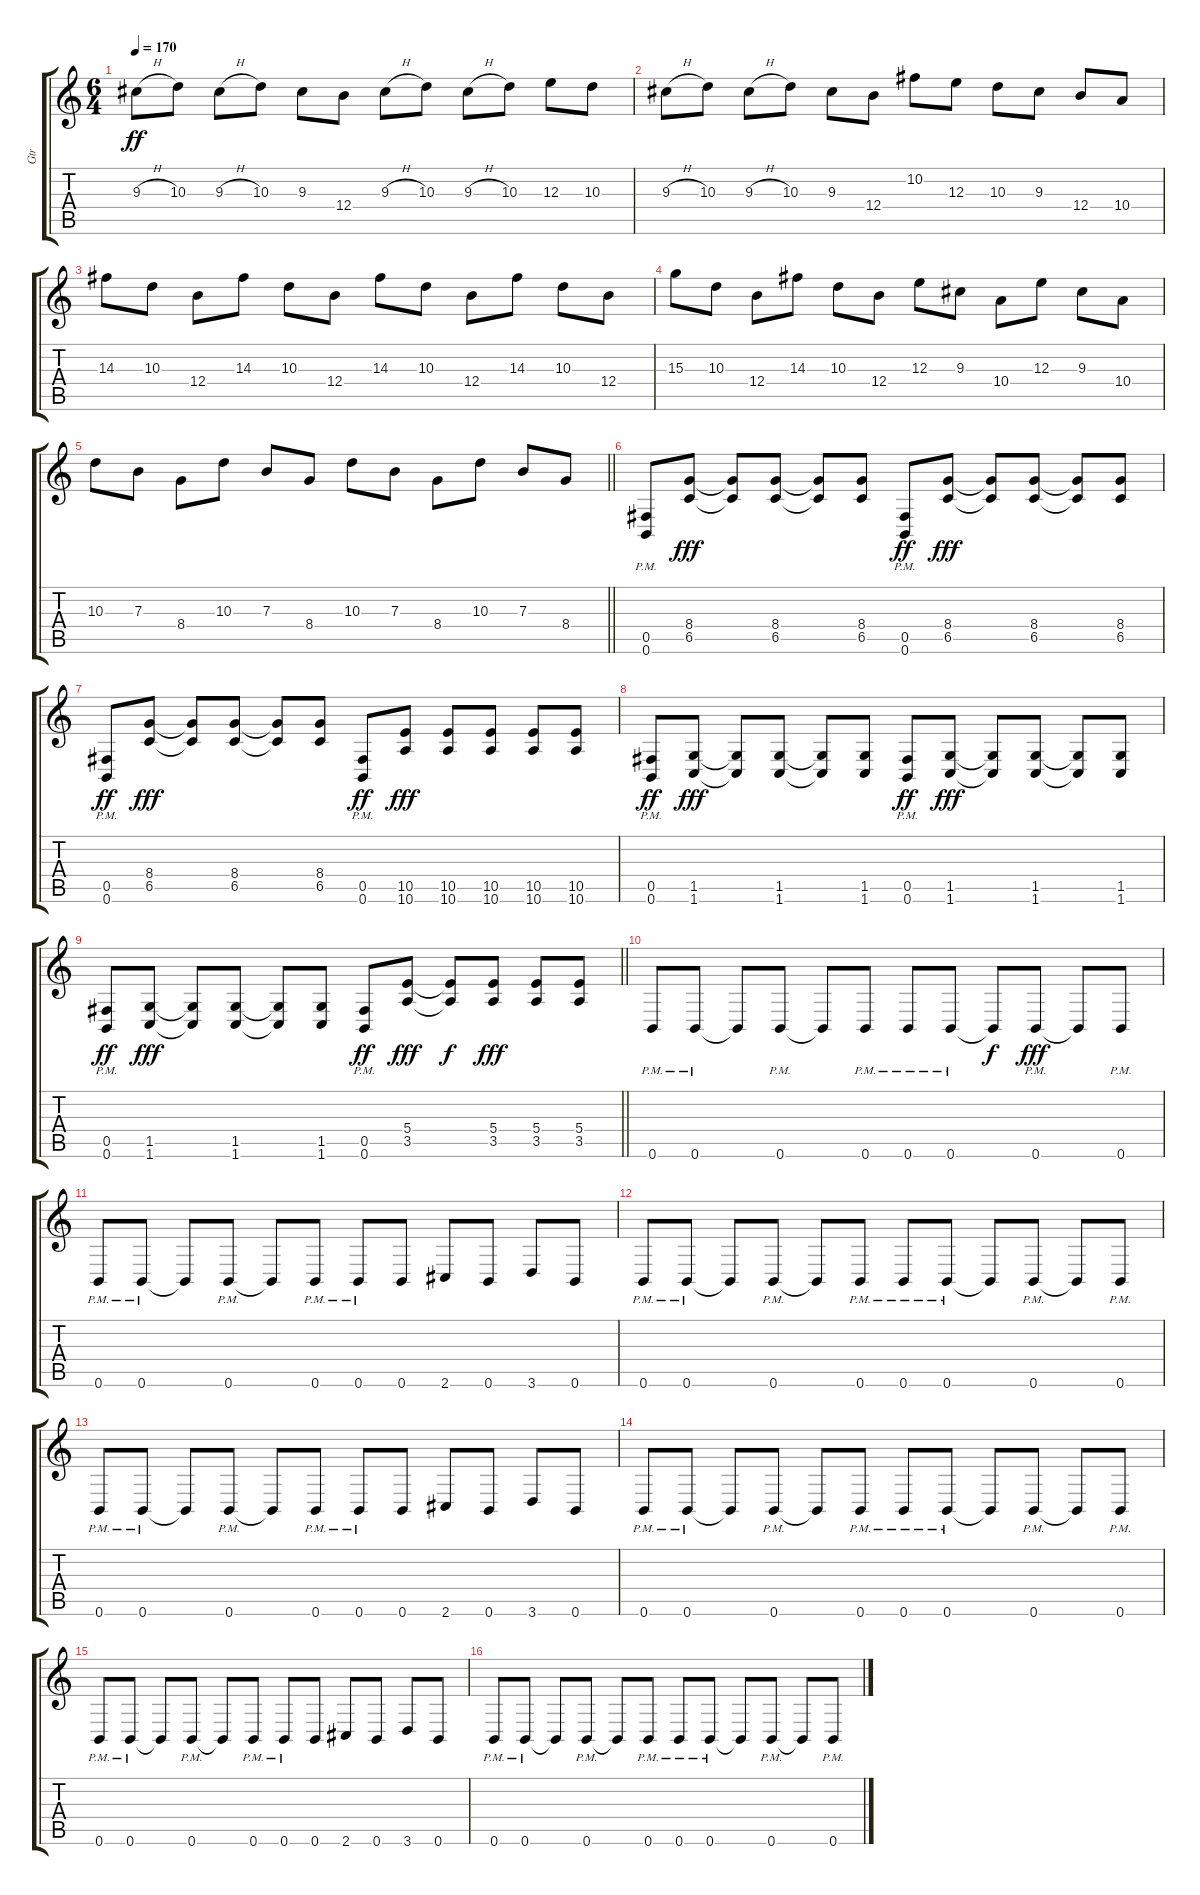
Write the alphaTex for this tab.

\track ("Gtr" "Gtr") {instrument overdrivenguitar}
\staff {score tabs}
\tuning (Db4 Ab3 E3 B2 Gb2 B1) {hide}
\ts (6 4)
\tempo 170
\clef g2
\ks c
9.3{h}.8{dy ff} 10.3.8 9.3{h}.8 10.3.8 9.3.8 12.4.8 9.3{h}.8 10.3.8 9.3{h}.8 10.3.8 12.3.8 10.3.8 |
9.3{h}.8 10.3.8 9.3{h}.8 10.3.8 9.3.8 12.4.8 10.2.8 12.3.8 10.3.8 9.3.8 12.4.8 10.4.8 |
14.3.8 10.3.8 12.4.8 14.3.8 10.3.8 12.4.8 14.3.8 10.3.8 12.4.8 14.3.8 10.3.8 12.4.8 |
15.3.8 10.3.8 12.4.8 14.3.8 10.3.8 12.4.8 12.3.8 9.3.8 10.4.8 12.3.8 9.3.8 10.4.8 |
\barLineRight lightlight
10.3.8 7.3.8 8.4.8 10.3.8 7.3.8 8.4.8 10.3.8 7.3.8 8.4.8 10.3.8 7.3.8 8.4.8 |
(0.5{pm} 0.6{pm}).8 (8.4 6.5).8{dy fff} (8.4{t} 6.5{t}).8 (8.4 6.5).8 (8.4{t} 6.5{t}).8 (8.4 6.5).8 (0.5{pm} 0.6{pm}).8{dy ff} (8.4 6.5).8{dy fff} (8.4{t} 6.5{t}).8 (8.4 6.5).8 (8.4{t} 6.5{t}).8 (8.4 6.5).8 |
(0.5{pm} 0.6{pm}).8{dy ff} (8.4 6.5).8{dy fff} (8.4{t} 6.5{t}).8 (8.4 6.5).8 (8.4{t} 6.5{t}).8 (8.4 6.5).8 (0.5{pm} 0.6{pm}).8{dy ff} (10.5 10.6).8{dy fff} (10.5 10.6).8 (10.5 10.6).8 (10.5 10.6).8 (10.5 10.6).8 |
(0.5{pm} 0.6{pm}).8{dy ff} (1.5 1.6).8{dy fff} (1.5{t} 1.6{t}).8 (1.5 1.6).8 (1.5{t} 1.6{t}).8 (1.5 1.6).8 (0.5{pm} 0.6{pm}).8{dy ff} (1.5 1.6).8{dy fff} (1.5{t} 1.6{t}).8 (1.5 1.6).8 (1.5{t} 1.6{t}).8 (1.5 1.6).8 |
\barLineRight lightlight
(0.5{pm} 0.6{pm}).8{dy ff} (1.5 1.6).8{dy fff} (1.5{t} 1.6{t}).8 (1.5 1.6).8 (1.5{t} 1.6{t}).8 (1.5 1.6).8 (0.5{pm} 0.6{pm}).8{dy ff} (5.4 3.5).8{dy fff} (5.4{t} 3.5{t}).8{dy f} (5.4 3.5).8{dy fff} (5.4 3.5).8 (5.4 3.5).8 |
\section ("" "")
0.6{pm}.8 0.6{pm}.8 0.6{t}.8 0.6{pm}.8 0.6{t}.8 0.6{pm}.8 0.6{pm}.8 0.6{pm}.8 0.6{t}.8{dy f} 0.6{pm}.8{dy fff} 0.6{t}.8 0.6{pm}.8 |
0.6{pm}.8 0.6{pm}.8 0.6{t}.8 0.6{pm}.8 0.6{t}.8 0.6{pm}.8 0.6{pm}.8 0.6.8 2.6.8 0.6.8 3.6.8 0.6.8 |
0.6{pm}.8 0.6{pm}.8 0.6{t}.8 0.6{pm}.8 0.6{t}.8 0.6{pm}.8 0.6{pm}.8 0.6{pm}.8 0.6{t}.8 0.6{pm}.8 0.6{t}.8 0.6{pm}.8 |
0.6{pm}.8 0.6{pm}.8 0.6{t}.8 0.6{pm}.8 0.6{t}.8 0.6{pm}.8 0.6{pm}.8 0.6.8 2.6.8 0.6.8 3.6.8 0.6.8 |
0.6{pm}.8 0.6{pm}.8 0.6{t}.8 0.6{pm}.8 0.6{t}.8 0.6{pm}.8 0.6{pm}.8 0.6{pm}.8 0.6{t}.8 0.6{pm}.8 0.6{t}.8 0.6{pm}.8 |
0.6{pm}.8 0.6{pm}.8 0.6{t}.8 0.6{pm}.8 0.6{t}.8 0.6{pm}.8 0.6{pm}.8 0.6.8 2.6.8 0.6.8 3.6.8 0.6.8 |
0.6{pm}.8 0.6{pm}.8 0.6{t}.8 0.6{pm}.8 0.6{t}.8 0.6{pm}.8 0.6{pm}.8 0.6{pm}.8 0.6{t}.8 0.6{pm}.8 0.6{t}.8 0.6{pm}.8
